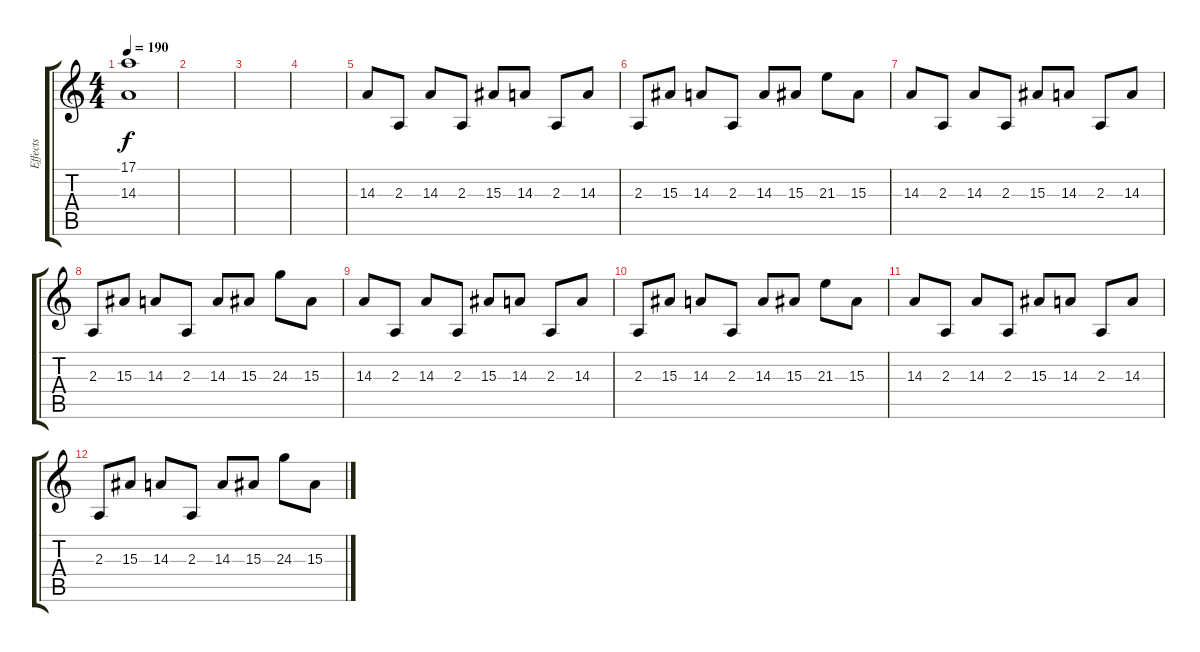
\track ("Effects" "Effects") {instrument pad3polysynth}
\staff {score tabs}
\tuning (E4 B3 G3 D3 A2 E2) {hide}
\ts (4 4)
\tempo 190
\clef g2
\ks c
(17.1{t} 14.3{t}).1{dy f} |
|
|
|
14.3.8{volume 10} 2.3.8 14.3.8 2.3.8 15.3.8 14.3.8 2.3.8 14.3.8 |
2.3.8 15.3.8 14.3.8 2.3.8 14.3.8 15.3.8 21.3.8 15.3.8 |
14.3.8 2.3.8 14.3.8 2.3.8 15.3.8 14.3.8 2.3.8 14.3.8 |
2.3.8 15.3.8 14.3.8 2.3.8 14.3.8 15.3.8 24.3.8 15.3.8 |
14.3.8 2.3.8 14.3.8 2.3.8 15.3.8 14.3.8 2.3.8 14.3.8 |
2.3.8 15.3.8 14.3.8 2.3.8 14.3.8 15.3.8 21.3.8 15.3.8 |
14.3.8 2.3.8 14.3.8 2.3.8 15.3.8 14.3.8 2.3.8 14.3.8 |
2.3.8 15.3.8 14.3.8 2.3.8 14.3.8 15.3.8 24.3.8 15.3.8
